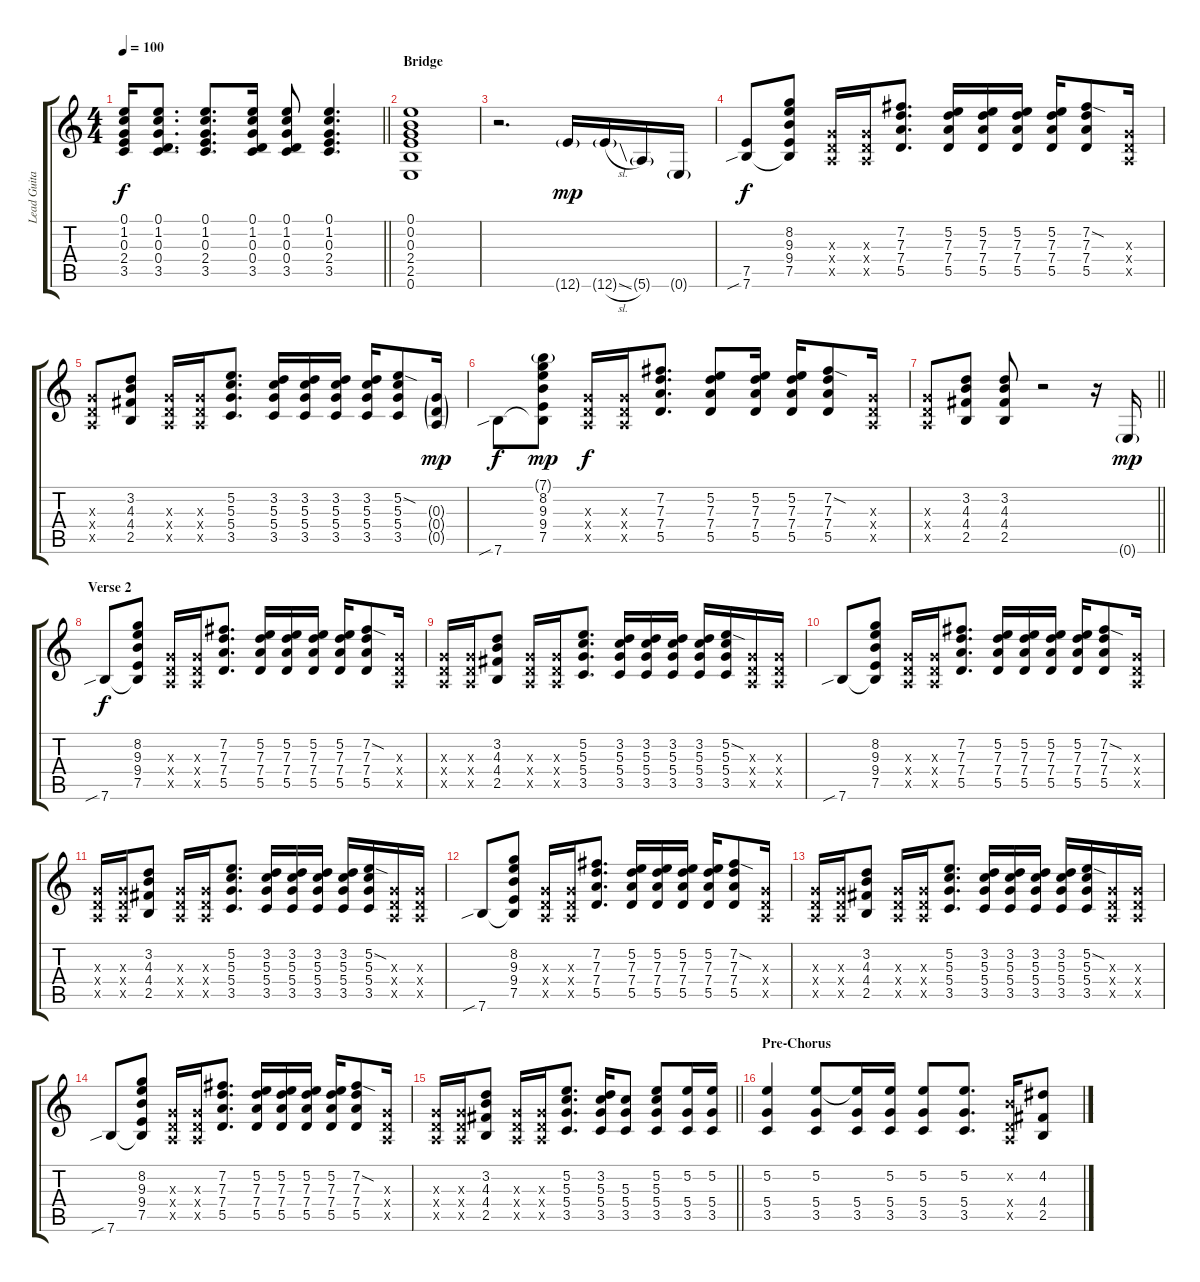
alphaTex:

\track ("Lead Guitar" "Lead Guita") {instrument distortionguitar}
\staff {score tabs}
\tuning (E4 B3 G3 D3 A2 E2) {hide}
\ts (4 4)
\tempo 100
\clef g2
\barLineRight lightlight
\ks c
(0.1{t} 1.2{t} 0.3{t} 2.4{t} 3.5{t}).16{dy f} (0.1 1.2 0.3 0.4 3.5).8{d} (0.1 1.2 0.3 2.4 3.5).8{d} (0.1 1.2 0.3 0.4 3.5).16 (0.1 1.2 0.3 0.4 3.5).8 (0.1 1.2 0.3 2.4 3.5).4{d} |
\section ("" "Bridge")
(0.1 0.2 0.3 2.4 2.5 0.6).1 |
r.2{d} 12.6{g}.16{dy mp} 12.6{sl g}.16 5.6{g}.16 0.6{g}.16 |
(7.5 7.6{sib}).8{dy f} (8.2 9.3 9.4 7.5 7.6{t}).8 (0.3{x} 0.4{x} 0.5{x}).16 (0.3{x} 0.4{x} 0.5{x}).16 (7.2 7.3 7.4 5.5).8{d} (5.2 7.3 7.4 5.5).16 (5.2 7.3 7.4 5.5).16 (5.2 7.3 7.4 5.5).16 (5.2 7.3 7.4 5.5).16 (7.2{sod} 7.3 7.4 5.5).8 (0.3{x} 0.4{x} 0.5{x}).16 |
(0.3{x} 0.4{x} 0.5{x}).8 (3.2 4.3 4.4 2.5).8 (0.3{x} 0.4{x} 0.5{x}).16 (0.3{x} 0.4{x} 0.5{x}).16 (5.2 5.3 5.4 3.5).8{d} (3.2 5.3 5.4 3.5).16 (3.2 5.3 5.4 3.5).16 (3.2 5.3 5.4 3.5).16 (3.2 5.3 5.4 3.5).16 (5.2{sod} 5.3 5.4 3.5).8 (0.3{g} 0.4{g} 0.5{g}).16{dy mp} |
7.6{sib}.8{dy f} (7.1{g} 8.2 9.3 9.4 7.5 7.6{t}).8{dy mp} (0.3{x} 0.4{x} 0.5{x}).16{dy f} (0.3{x} 0.4{x} 0.5{x}).16 (7.2 7.3 7.4 5.5).8{d} (5.2 7.3 7.4 5.5).8 (5.2 7.3 7.4 5.5).16 (5.2 7.3 7.4 5.5).16 (7.2{sod} 7.3 7.4 5.5).8 (0.3{x} 0.4{x} 0.5{x}).16 |
\barLineRight lightlight
(0.3{x} 0.4{x} 0.5{x}).8 (3.2 4.3 4.4 2.5).8 (3.2 4.3 4.4 2.5).8 r.2 r.16 0.6{g}.16{dy mp} |
\section ("" "Verse 2")
7.6{sib}.8{dy f} (8.2 9.3 9.4 7.5 7.6{t}).8 (0.3{x} 0.4{x} 0.5{x}).16 (0.3{x} 0.4{x} 0.5{x}).16 (7.2 7.3 7.4 5.5).8{d} (5.2 7.3 7.4 5.5).16 (5.2 7.3 7.4 5.5).16 (5.2 7.3 7.4 5.5).16 (5.2 7.3 7.4 5.5).16 (7.2{sod} 7.3 7.4 5.5).8 (0.3{x} 0.4{x} 0.5{x}).16 |
(0.3{x} 0.4{x} 0.5{x}).16 (0.3{x} 0.4{x} 0.5{x}).16 (3.2 4.3 4.4 2.5).8 (0.3{x} 0.4{x} 0.5{x}).16 (0.3{x} 0.4{x} 0.5{x}).16 (5.2 5.3 5.4 3.5).8{d} (3.2 5.3 5.4 3.5).16 (3.2 5.3 5.4 3.5).16 (3.2 5.3 5.4 3.5).16 (3.2 5.3 5.4 3.5).16 (5.2{sod} 5.3 5.4 3.5).16 (0.3{x} 0.4{x} 0.5{x}).16 (0.3{x} 0.4{x} 0.5{x}).16 |
7.6{sib}.8 (8.2 9.3 9.4 7.5 7.6{t}).8 (0.3{x} 0.4{x} 0.5{x}).16 (0.3{x} 0.4{x} 0.5{x}).16 (7.2 7.3 7.4 5.5).8{d} (5.2 7.3 7.4 5.5).16 (5.2 7.3 7.4 5.5).16 (5.2 7.3 7.4 5.5).16 (5.2 7.3 7.4 5.5).16 (7.2{sod} 7.3 7.4 5.5).8 (0.3{x} 0.4{x} 0.5{x}).16 |
(0.3{x} 0.4{x} 0.5{x}).16 (0.3{x} 0.4{x} 0.5{x}).16 (3.2 4.3 4.4 2.5).8 (0.3{x} 0.4{x} 0.5{x}).16 (0.3{x} 0.4{x} 0.5{x}).16 (5.2 5.3 5.4 3.5).8{d} (3.2 5.3 5.4 3.5).16 (3.2 5.3 5.4 3.5).16 (3.2 5.3 5.4 3.5).16 (3.2 5.3 5.4 3.5).16 (5.2{sod} 5.3 5.4 3.5).16 (0.3{x} 0.4{x} 0.5{x}).16 (0.3{x} 0.4{x} 0.5{x}).16 |
7.6{sib}.8 (8.2 9.3 9.4 7.5 7.6{t}).8 (0.3{x} 0.4{x} 0.5{x}).16 (0.3{x} 0.4{x} 0.5{x}).16 (7.2 7.3 7.4 5.5).8{d} (5.2 7.3 7.4 5.5).16 (5.2 7.3 7.4 5.5).16 (5.2 7.3 7.4 5.5).16 (5.2 7.3 7.4 5.5).16 (7.2{sod} 7.3 7.4 5.5).8 (0.3{x} 0.4{x} 0.5{x}).16 |
(0.3{x} 0.4{x} 0.5{x}).16 (0.3{x} 0.4{x} 0.5{x}).16 (3.2 4.3 4.4 2.5).8 (0.3{x} 0.4{x} 0.5{x}).16 (0.3{x} 0.4{x} 0.5{x}).16 (5.2 5.3 5.4 3.5).8{d} (3.2 5.3 5.4 3.5).16 (3.2 5.3 5.4 3.5).16 (3.2 5.3 5.4 3.5).16 (3.2 5.3 5.4 3.5).16 (5.2{sod} 5.3 5.4 3.5).16 (0.3{x} 0.4{x} 0.5{x}).16 (0.3{x} 0.4{x} 0.5{x}).16 |
7.6{sib}.8 (8.2 9.3 9.4 7.5 7.6{t}).8 (0.3{x} 0.4{x} 0.5{x}).16 (0.3{x} 0.4{x} 0.5{x}).16 (7.2 7.3 7.4 5.5).8{d} (5.2 7.3 7.4 5.5).16 (5.2 7.3 7.4 5.5).16 (5.2 7.3 7.4 5.5).16 (5.2 7.3 7.4 5.5).16 (7.2{sod} 7.3 7.4 5.5).8 (0.3{x} 0.4{x} 0.5{x}).16 |
\barLineRight lightlight
(0.3{x} 0.4{x} 0.5{x}).16 (0.3{x} 0.4{x} 0.5{x}).16 (3.2 4.3 4.4 2.5).8 (0.3{x} 0.4{x} 0.5{x}).16 (0.3{x} 0.4{x} 0.5{x}).16 (5.2 5.3 5.4 3.5).8{d} (3.2 5.3 5.4 3.5).16 (5.3 5.4 3.5).8 (5.2 5.3 5.4 3.5).8 (5.2 5.4 3.5).16 (5.2 5.4 3.5).16 |
\section ("" "Pre-Chorus")
(5.2 5.4 3.5).4 (5.2 5.4 3.5).8 (5.2{t} 5.4 3.5).16 (5.2 5.4 3.5).16 (5.2 5.4 3.5).8 (5.2 5.4 3.5).8{d} (0.2{x} 0.4{x} 0.5{x}).16 (4.2 4.4 2.5).8
